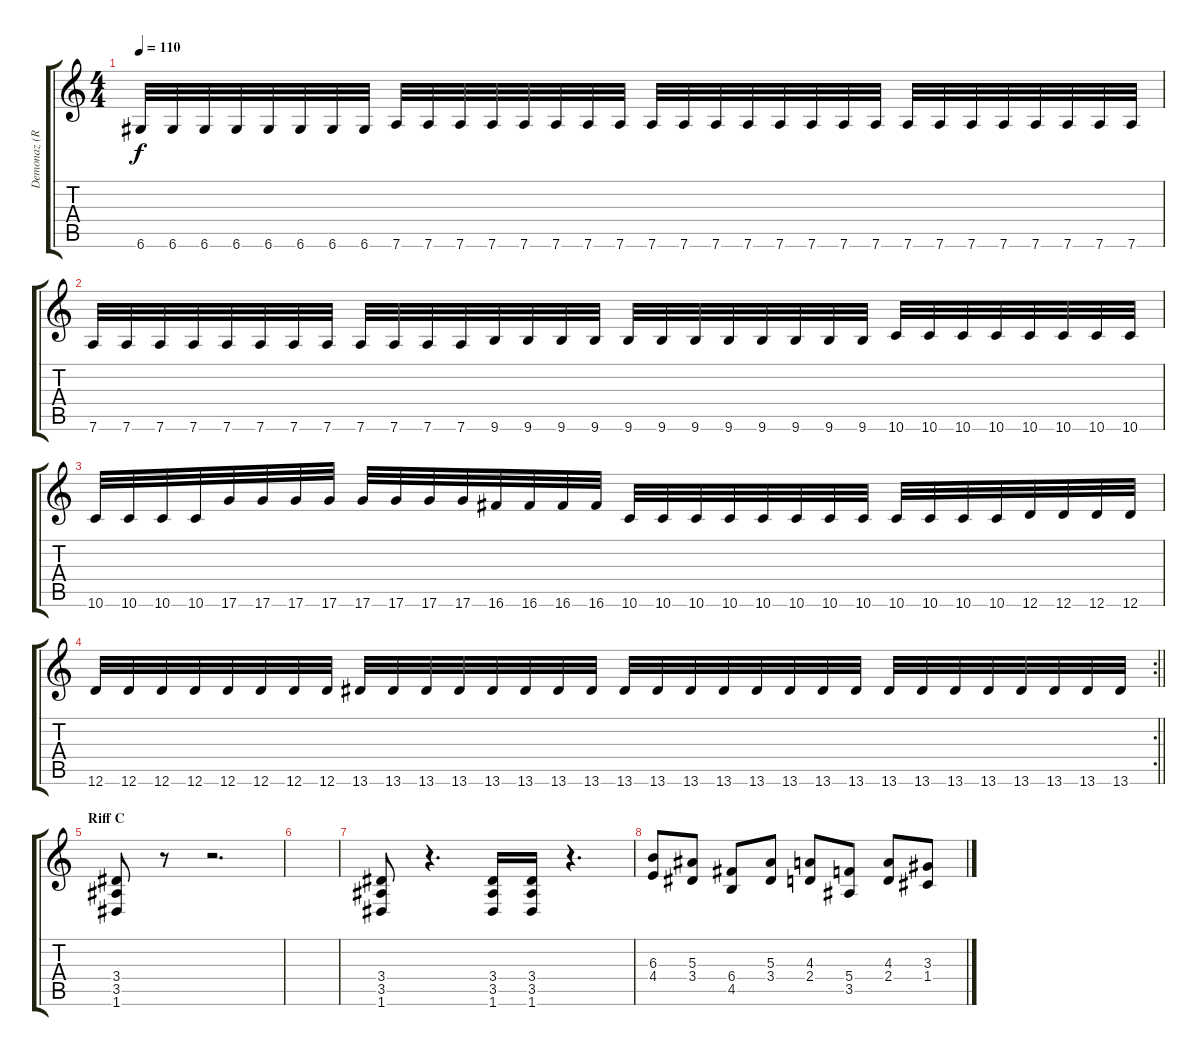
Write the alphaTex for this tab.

\track ("Demonaz (Right)" "Demonaz (R") {instrument distortionguitar}
\staff {score tabs}
\tuning (D4 A3 F3 C3 G2 D2) {hide}
\ts (4 4)
\tempo 110
\clef g2
\ks c
6.6.32{dy f} 6.6.32 6.6.32 6.6.32 6.6.32 6.6.32 6.6.32 6.6.32 7.6.32 7.6.32 7.6.32 7.6.32 7.6.32 7.6.32 7.6.32 7.6.32 7.6.32 7.6.32 7.6.32 7.6.32 7.6.32 7.6.32 7.6.32 7.6.32 7.6.32 7.6.32 7.6.32 7.6.32 7.6.32 7.6.32 7.6.32 7.6.32 |
7.6.32 7.6.32 7.6.32 7.6.32 7.6.32 7.6.32 7.6.32 7.6.32 7.6.32 7.6.32 7.6.32 7.6.32 9.6.32 9.6.32 9.6.32 9.6.32 9.6.32 9.6.32 9.6.32 9.6.32 9.6.32 9.6.32 9.6.32 9.6.32 10.6.32 10.6.32 10.6.32 10.6.32 10.6.32 10.6.32 10.6.32 10.6.32 |
10.6.32 10.6.32 10.6.32 10.6.32 17.6.32 17.6.32 17.6.32 17.6.32 17.6.32 17.6.32 17.6.32 17.6.32 16.6.32 16.6.32 16.6.32 16.6.32 10.6.32 10.6.32 10.6.32 10.6.32 10.6.32 10.6.32 10.6.32 10.6.32 10.6.32 10.6.32 10.6.32 10.6.32 12.6.32 12.6.32 12.6.32 12.6.32 |
\rc 2
\barLineRight lightlight
12.6.32 12.6.32 12.6.32 12.6.32 12.6.32 12.6.32 12.6.32 12.6.32 13.6.32 13.6.32 13.6.32 13.6.32 13.6.32 13.6.32 13.6.32 13.6.32 13.6.32 13.6.32 13.6.32 13.6.32 13.6.32 13.6.32 13.6.32 13.6.32 13.6.32 13.6.32 13.6.32 13.6.32 13.6.32 13.6.32 13.6.32 13.6.32 |
\section ("" "Riff C")
(3.4 3.5 1.6).8 r.8 r.2{d} |
|
(3.4 3.5 1.6).8 r.4{d} (3.4 3.5 1.6).16 (3.4 3.5 1.6).16 r.4{d} |
(6.3 4.4).8 (5.3 3.4).8 (6.4 4.5).8 (5.3 3.4).8 (4.3 2.4).8 (5.4 3.5).8 (4.3 2.4).8 (3.3 1.4).8
